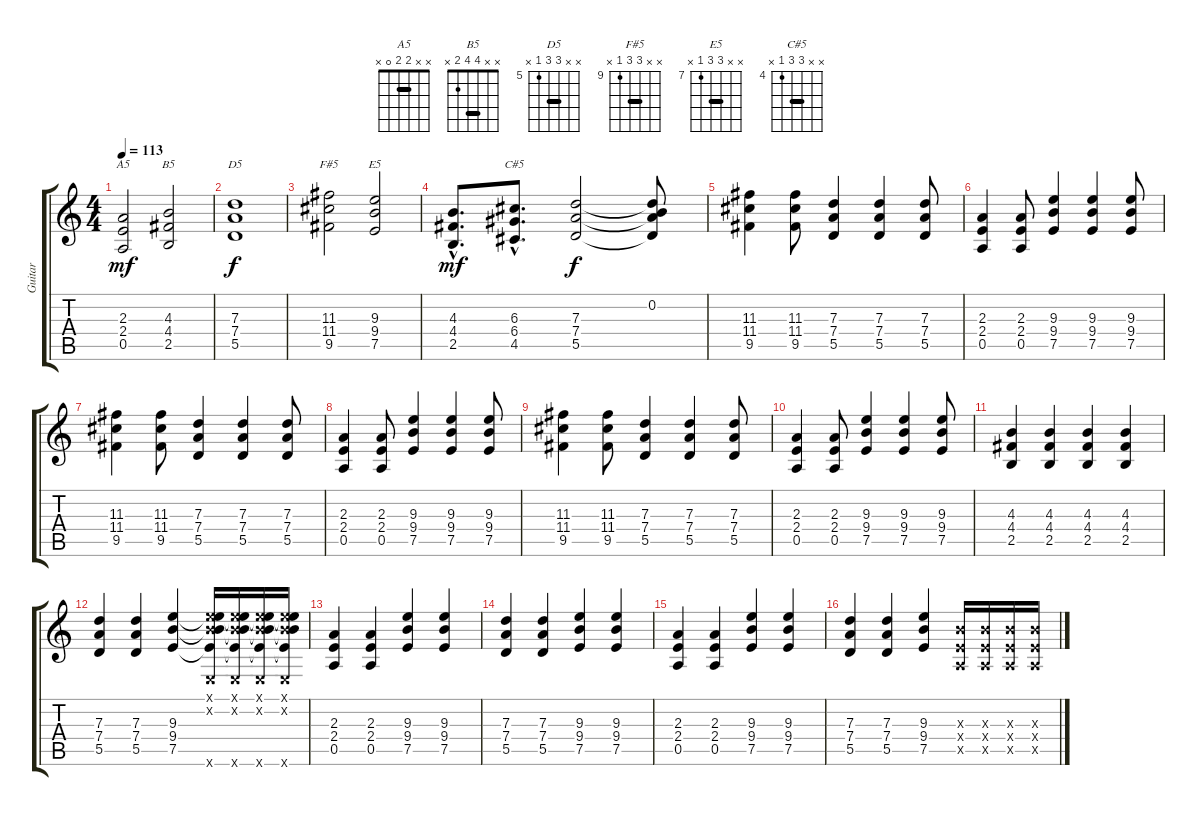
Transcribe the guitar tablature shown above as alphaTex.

\track ("Guitar" "Guitar") {instrument overdrivenguitar}
\staff {score tabs}
\tuning (E4 B3 G3 D3 A2 E2) {hide}
\chord ("A5" x x 2 2 0 x) {barre 2}
\chord ("B5" x x 4 4 2 x) {barre 4}
\chord ("D5" x x 7 7 5 x) {firstfret 5 barre 7}
\chord ("F#5" x x 11 11 9 x) {firstfret 9 barre 11}
\chord ("E5" x x 9 9 7 x) {firstfret 7 barre 9}
\chord ("C#5" x x 6 6 4 x) {firstfret 4 barre 6}
\ts (4 4)
\tempo 113
\clef g2
\ks c
(2.3 2.4 0.5).2{ch "A5" dy mf} (4.3 4.4 2.5).2{ch "B5"} |
(7.3 7.4 5.5).1{ch "D5" dy f} |
(11.3 11.4 9.5).2{ch "F#5"} (9.3 9.4 7.5).2{ch "E5"} |
(4.3{hac} 4.4{hac} 2.5{hac}).8{d dy mf} (6.3{hac} 6.4{hac} 4.5{hac}).8{d ch "C#5"} (7.3 7.4 5.5).2{dy f} (0.2 7.3{t} 7.4{t} 5.5{t}).8 |
(11.3 11.4 9.5).4 (11.3 11.4 9.5).8 (7.3 7.4 5.5).4 (7.3 7.4 5.5).4 (7.3 7.4 5.5).8 |
(2.3 2.4 0.5).4 (2.3 2.4 0.5).8 (9.3 9.4 7.5).4 (9.3 9.4 7.5).4 (9.3 9.4 7.5).8 |
(11.3 11.4 9.5).4 (11.3 11.4 9.5).8 (7.3 7.4 5.5).4 (7.3 7.4 5.5).4 (7.3 7.4 5.5).8 |
(2.3 2.4 0.5).4 (2.3 2.4 0.5).8 (9.3 9.4 7.5).4 (9.3 9.4 7.5).4 (9.3 9.4 7.5).8 |
(11.3 11.4 9.5).4 (11.3 11.4 9.5).8 (7.3 7.4 5.5).4 (7.3 7.4 5.5).4 (7.3 7.4 5.5).8 |
(2.3 2.4 0.5).4 (2.3 2.4 0.5).8 (9.3 9.4 7.5).4 (9.3 9.4 7.5).4 (9.3 9.4 7.5).8 |
(4.3 4.4 2.5).4 (4.3 4.4 2.5).4 (4.3 4.4 2.5).4 (4.3 4.4 2.5).4 |
(7.3 7.4 5.5).4 (7.3 7.4 5.5).4 (9.3 9.4 7.5).4 (0.1{x} 0.2{x} 9.3{t} 9.4{t} 7.5{t} 0.6{x}).16 (0.1{x} 0.2{x} 9.3{t} 9.4{t} 7.5{t} 0.6{x}).16 (0.1{x} 0.2{x} 9.3{t} 9.4{t} 7.5{t} 0.6{x}).16 (0.1{x} 0.2{x} 9.3{t} 9.4{t} 7.5{t} 0.6{x}).16 |
(2.3 2.4 0.5).4 (2.3 2.4 0.5).4 (9.3 9.4 7.5).4 (9.3 9.4 7.5).4 |
(7.3 7.4 5.5).4 (7.3 7.4 5.5).4 (9.3 9.4 7.5).4 (9.3 9.4 7.5).4 |
(2.3 2.4 0.5).4 (2.3 2.4 0.5).4 (9.3 9.4 7.5).4 (9.3 9.4 7.5).4 |
(7.3 7.4 5.5).4 (7.3 7.4 5.5).4 (9.3 9.4 7.5).4 (4.3{x} 2.4{x} 0.5{x}).16 (4.3{x} 2.4{x} 0.5{x}).16 (4.3{x} 2.4{x} 0.5{x}).16 (4.3{x} 2.4{x} 0.5{x}).16
